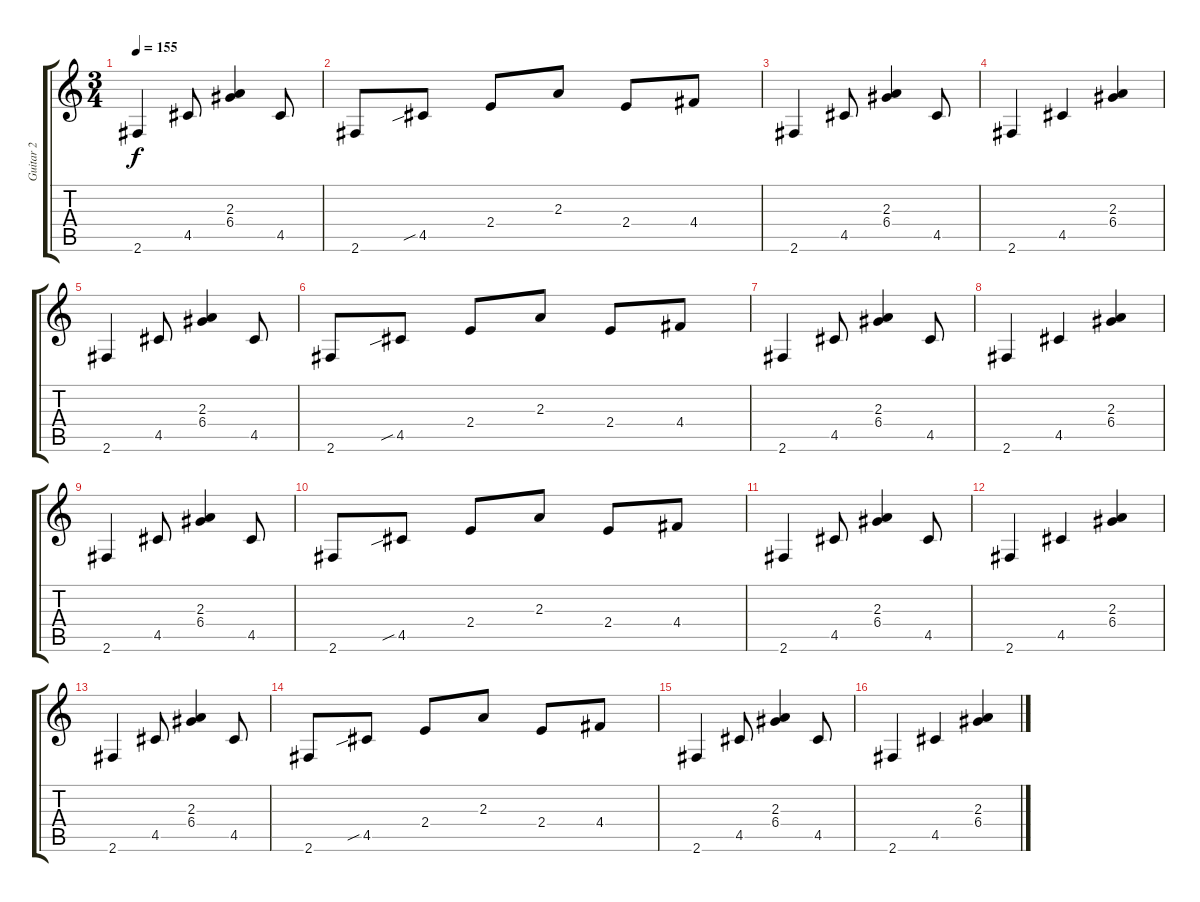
\track ("Guitar 2" "Guitar 2") {instrument electricguitarjazz}
\staff {score tabs}
\tuning (E4 B3 G3 D3 A2 E2) {hide}
\ts (3 4)
\tempo 155
\clef g2
\ks c
2.6.4{dy f} 4.5.8 (2.3 6.4).4 4.5.8 |
2.6.8 4.5{sib}.8 2.4.8 2.3.8 2.4.8 4.4.8 |
2.6.4 4.5.8 (2.3 6.4).4 4.5.8 |
2.6.4 4.5.4 (2.3 6.4).4 |
2.6.4 4.5.8 (2.3 6.4).4 4.5.8 |
2.6.8 4.5{sib}.8 2.4.8 2.3.8 2.4.8 4.4.8 |
2.6.4 4.5.8 (2.3 6.4).4 4.5.8 |
2.6.4 4.5.4 (2.3 6.4).4 |
2.6.4 4.5.8 (2.3 6.4).4 4.5.8 |
2.6.8 4.5{sib}.8 2.4.8 2.3.8 2.4.8 4.4.8 |
2.6.4 4.5.8 (2.3 6.4).4 4.5.8 |
2.6.4 4.5.4 (2.3 6.4).4 |
2.6.4 4.5.8 (2.3 6.4).4 4.5.8 |
2.6.8 4.5{sib}.8 2.4.8 2.3.8 2.4.8 4.4.8 |
2.6.4 4.5.8 (2.3 6.4).4 4.5.8 |
2.6.4 4.5.4 (2.3 6.4).4
